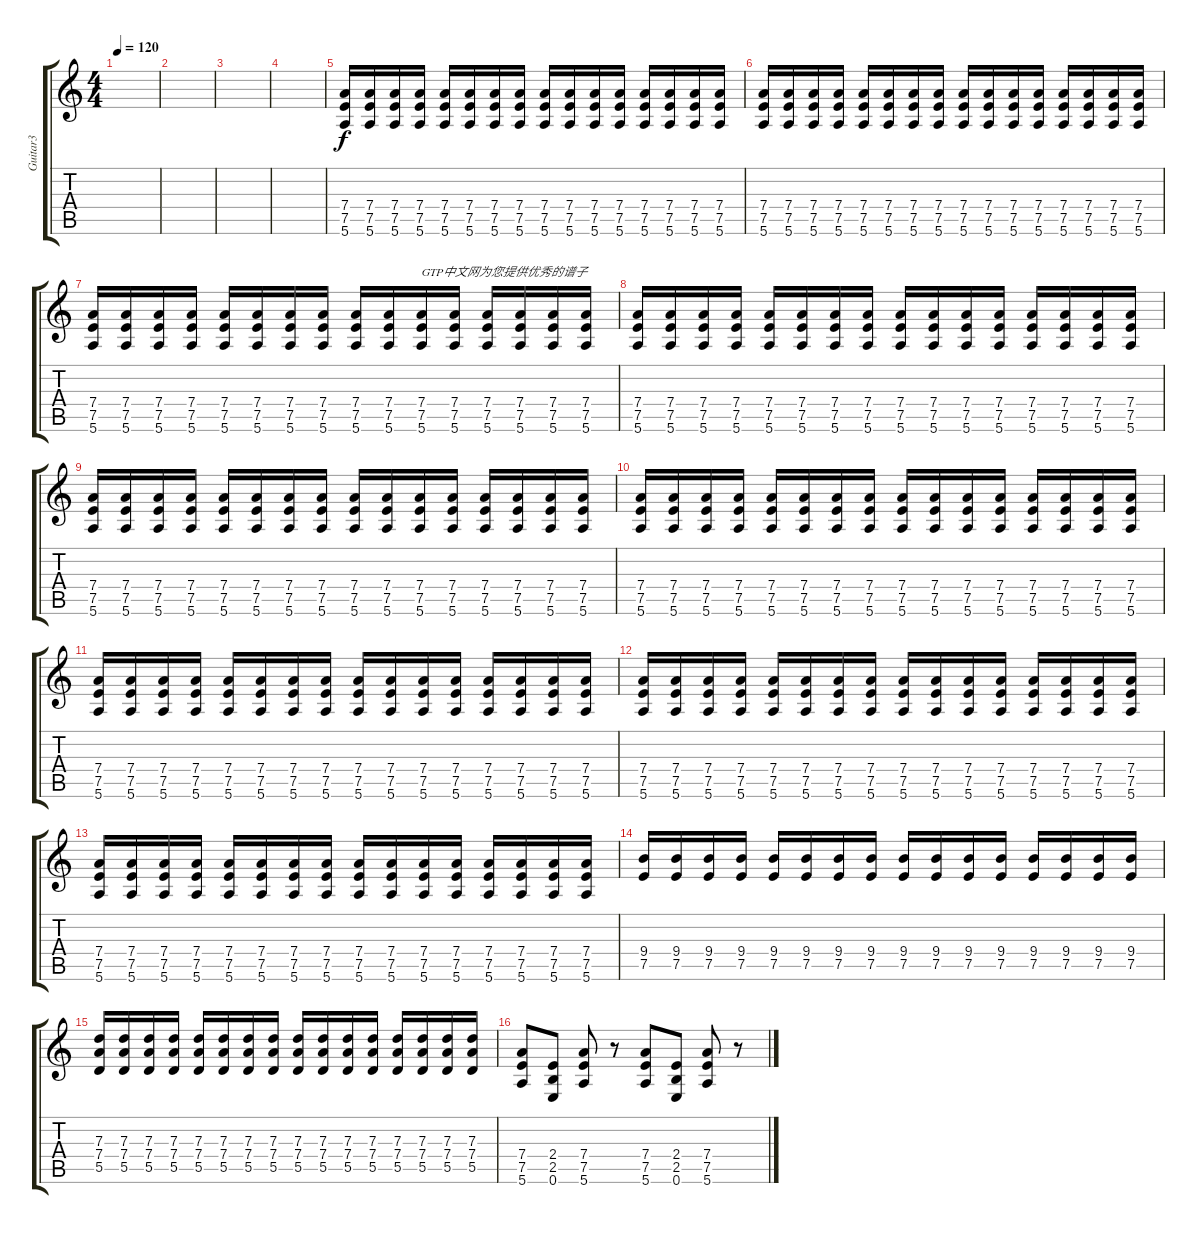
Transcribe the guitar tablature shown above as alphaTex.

\track ("Guitar3" "Guitar3") {instrument distortionguitar}
\staff {score tabs}
\tuning (E4 B3 G3 D3 A2 E2) {hide}
\ts (4 4)
\tempo 120
\clef g2
\ks c
|
|
|
|
(7.4 7.5 5.6).16 (7.4 7.5 5.6).16 (7.4 7.5 5.6).16 (7.4 7.5 5.6).16 (7.4 7.5 5.6).16 (7.4 7.5 5.6).16 (7.4 7.5 5.6).16 (7.4 7.5 5.6).16 (7.4 7.5 5.6).16 (7.4 7.5 5.6).16 (7.4 7.5 5.6).16 (7.4 7.5 5.6).16 (7.4 7.5 5.6).16 (7.4 7.5 5.6).16 (7.4 7.5 5.6).16 (7.4 7.5 5.6).16 |
(7.4 7.5 5.6).16 (7.4 7.5 5.6).16 (7.4 7.5 5.6).16 (7.4 7.5 5.6).16 (7.4 7.5 5.6).16 (7.4 7.5 5.6).16 (7.4 7.5 5.6).16 (7.4 7.5 5.6).16 (7.4 7.5 5.6).16 (7.4 7.5 5.6).16 (7.4 7.5 5.6).16 (7.4 7.5 5.6).16 (7.4 7.5 5.6).16 (7.4 7.5 5.6).16 (7.4 7.5 5.6).16 (7.4 7.5 5.6).16 |
(7.4 7.5 5.6).16 (7.4 7.5 5.6).16 (7.4 7.5 5.6).16 (7.4 7.5 5.6).16 (7.4 7.5 5.6).16 (7.4 7.5 5.6).16 (7.4 7.5 5.6).16 (7.4 7.5 5.6).16 (7.4 7.5 5.6).16 (7.4 7.5 5.6).16 (7.4 7.5 5.6).16{txt "GTP中文网为您提供优秀的谱子"} (7.4 7.5 5.6).16 (7.4 7.5 5.6).16 (7.4 7.5 5.6).16 (7.4 7.5 5.6).16 (7.4 7.5 5.6).16 |
(7.4 7.5 5.6).16 (7.4 7.5 5.6).16 (7.4 7.5 5.6).16 (7.4 7.5 5.6).16 (7.4 7.5 5.6).16 (7.4 7.5 5.6).16 (7.4 7.5 5.6).16 (7.4 7.5 5.6).16 (7.4 7.5 5.6).16 (7.4 7.5 5.6).16 (7.4 7.5 5.6).16 (7.4 7.5 5.6).16 (7.4 7.5 5.6).16 (7.4 7.5 5.6).16 (7.4 7.5 5.6).16 (7.4 7.5 5.6).16 |
(7.4 7.5 5.6).16 (7.4 7.5 5.6).16 (7.4 7.5 5.6).16 (7.4 7.5 5.6).16 (7.4 7.5 5.6).16 (7.4 7.5 5.6).16 (7.4 7.5 5.6).16 (7.4 7.5 5.6).16 (7.4 7.5 5.6).16 (7.4 7.5 5.6).16 (7.4 7.5 5.6).16 (7.4 7.5 5.6).16 (7.4 7.5 5.6).16 (7.4 7.5 5.6).16 (7.4 7.5 5.6).16 (7.4 7.5 5.6).16 |
(7.4 7.5 5.6).16 (7.4 7.5 5.6).16 (7.4 7.5 5.6).16 (7.4 7.5 5.6).16 (7.4 7.5 5.6).16 (7.4 7.5 5.6).16 (7.4 7.5 5.6).16 (7.4 7.5 5.6).16 (7.4 7.5 5.6).16 (7.4 7.5 5.6).16 (7.4 7.5 5.6).16 (7.4 7.5 5.6).16 (7.4 7.5 5.6).16 (7.4 7.5 5.6).16 (7.4 7.5 5.6).16 (7.4 7.5 5.6).16 |
(7.4 7.5 5.6).16 (7.4 7.5 5.6).16 (7.4 7.5 5.6).16 (7.4 7.5 5.6).16 (7.4 7.5 5.6).16 (7.4 7.5 5.6).16 (7.4 7.5 5.6).16 (7.4 7.5 5.6).16 (7.4 7.5 5.6).16 (7.4 7.5 5.6).16 (7.4 7.5 5.6).16 (7.4 7.5 5.6).16 (7.4 7.5 5.6).16 (7.4 7.5 5.6).16 (7.4 7.5 5.6).16 (7.4 7.5 5.6).16 |
(7.4 7.5 5.6).16 (7.4 7.5 5.6).16 (7.4 7.5 5.6).16 (7.4 7.5 5.6).16 (7.4 7.5 5.6).16 (7.4 7.5 5.6).16 (7.4 7.5 5.6).16 (7.4 7.5 5.6).16 (7.4 7.5 5.6).16 (7.4 7.5 5.6).16 (7.4 7.5 5.6).16 (7.4 7.5 5.6).16 (7.4 7.5 5.6).16 (7.4 7.5 5.6).16 (7.4 7.5 5.6).16 (7.4 7.5 5.6).16 |
(7.4 7.5 5.6).16 (7.4 7.5 5.6).16 (7.4 7.5 5.6).16 (7.4 7.5 5.6).16 (7.4 7.5 5.6).16 (7.4 7.5 5.6).16 (7.4 7.5 5.6).16 (7.4 7.5 5.6).16 (7.4 7.5 5.6).16 (7.4 7.5 5.6).16 (7.4 7.5 5.6).16 (7.4 7.5 5.6).16 (7.4 7.5 5.6).16 (7.4 7.5 5.6).16 (7.4 7.5 5.6).16 (7.4 7.5 5.6).16 |
(9.4 7.5).16 (9.4 7.5).16 (9.4 7.5).16 (9.4 7.5).16 (9.4 7.5).16 (9.4 7.5).16 (9.4 7.5).16 (9.4 7.5).16 (9.4 7.5).16 (9.4 7.5).16 (9.4 7.5).16 (9.4 7.5).16 (9.4 7.5).16 (9.4 7.5).16 (9.4 7.5).16 (9.4 7.5).16 |
(7.3 7.4 5.5).16 (7.3 7.4 5.5).16 (7.3 7.4 5.5).16 (7.3 7.4 5.5).16 (7.3 7.4 5.5).16 (7.3 7.4 5.5).16 (7.3 7.4 5.5).16 (7.3 7.4 5.5).16 (7.3 7.4 5.5).16 (7.3 7.4 5.5).16 (7.3 7.4 5.5).16 (7.3 7.4 5.5).16 (7.3 7.4 5.5).16 (7.3 7.4 5.5).16 (7.3 7.4 5.5).16 (7.3 7.4 5.5).16 |
(7.4 7.5 5.6).8 (2.4 2.5 0.6).8 (7.4 7.5 5.6).8 r.8 (7.4 7.5 5.6).8 (2.4 2.5 0.6).8 (7.4 7.5 5.6).8 r.8
